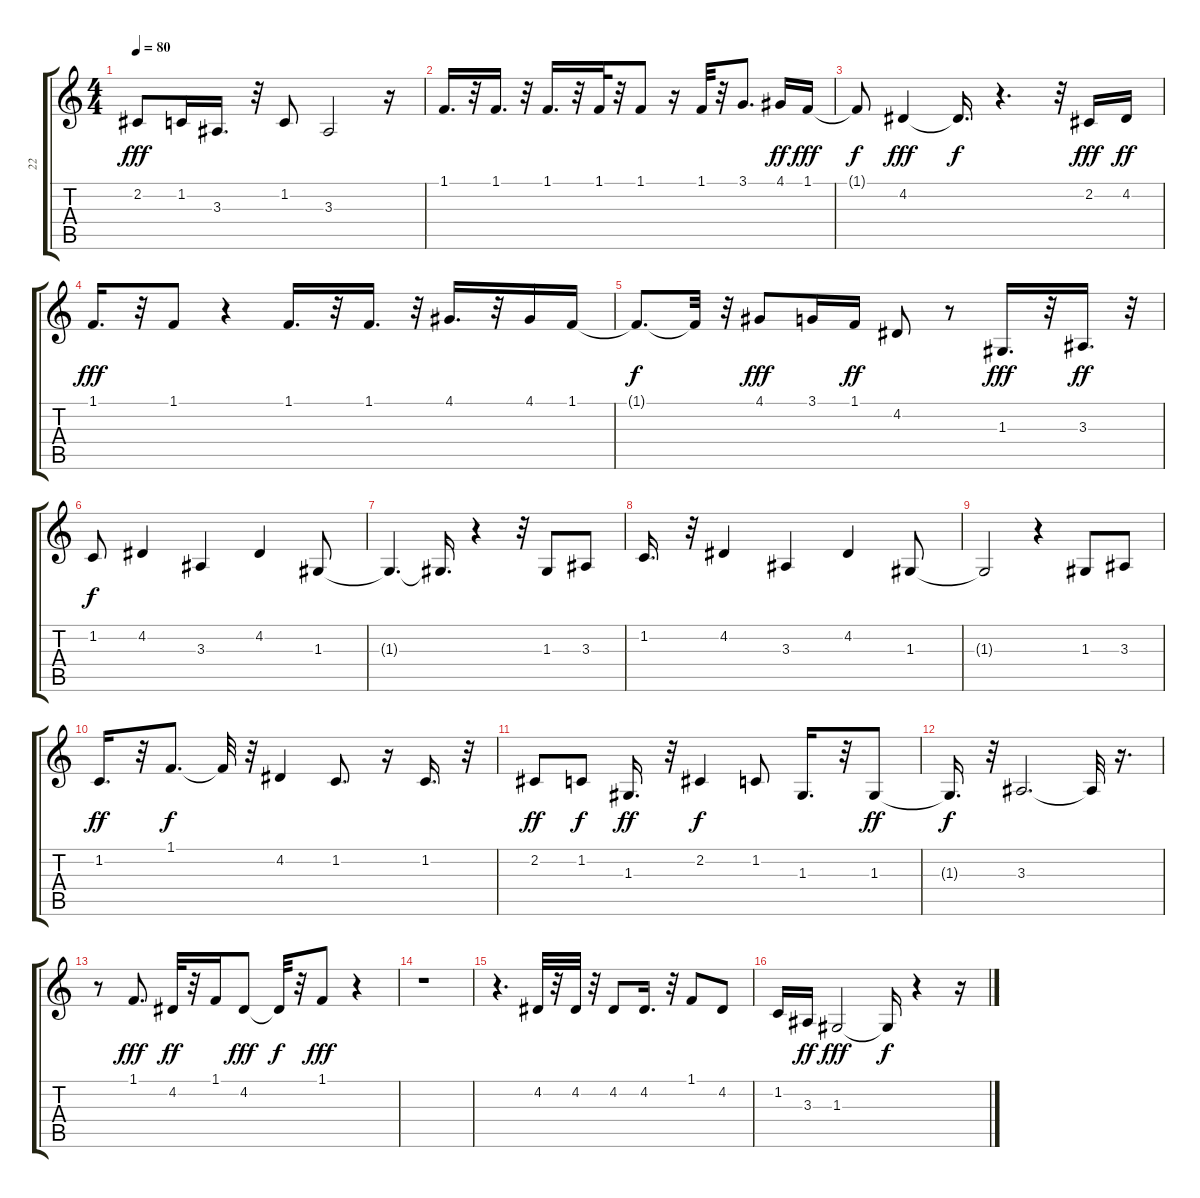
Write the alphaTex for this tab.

\track ("22" "22") {instrument accordion}
\staff {score tabs}
\tuning (E4 B3 G3 D3 A2 E2) {hide}
\ts (4 4)
\tempo 80
\clef g2
\ks c
2.2.8{dy fff} 1.2.16 3.3.16{d} r.32 1.2.8 3.3.2 r.16 |
1.1.16{d} r.32 1.1.16{d} r.32 1.1.16{d} r.32 1.1.32 r.32 1.1.8 r.16 1.1.32 r.32 3.1.8{d} 4.1.16{dy ff} 1.1.16{dy fff} |
1.1{t}.8{dy f} 4.2.4{dy fff} 4.2{t}.16{d dy f} r.4{d} r.32 2.2.16{dy fff} 4.2.16{dy ff} |
1.1.16{d dy fff} r.32 1.1.8 r.4 1.1.16{d} r.32 1.1.16{d} r.32 4.1.16{d} r.32 4.1.16 1.1.16 |
1.1{t}.8{d dy f} 1.1{t}.32 r.32 4.1.8{dy fff} 3.1.16 1.1.16{dy ff} 4.2.8 r.8 1.3.16{d dy fff} r.32 3.3.16{d dy ff} r.32 |
1.2.8{dy f} 4.2.4 3.3.4 4.2.4 1.3.8 |
1.3{t}.4{d} 1.3{t}.16{d} r.4 r.32 1.3.8 3.3.8 |
1.2.16{d} r.32 4.2.4 3.3.4 4.2.4 1.3.8 |
1.3{t}.2 r.4 1.3.8 3.3.8 |
1.2.16{d dy ff} r.32 1.1.8{d dy f} 1.1{t}.32 r.32 4.2.4 1.2.8{d} r.16 1.2.16{d} r.32 |
2.2.8{dy ff} 1.2.8{dy f} 1.3.16{d dy ff} r.32 2.2.4{dy f} 1.2.8 1.3.16{d} r.32 1.3.8{dy ff} |
1.3{t}.16{d dy f} r.32 3.3.2{d} 3.3{t}.32 r.16{d} |
r.8 1.1.8{d dy fff} 4.2.32{dy ff} r.32 1.1.16 4.2.8{dy fff} 4.2{t}.32{dy f} r.32 1.1.8{dy fff} r.4 |
r.1 |
r.4{d} 4.2.32 r.32 4.2.32 r.32 4.2.8 4.2.16{d} r.32 1.1.8 4.2.8 |
1.2.16 3.3.16{dy ff} 1.3.2{dy fff} 1.3{t}.16{dy f} r.4 r.16
